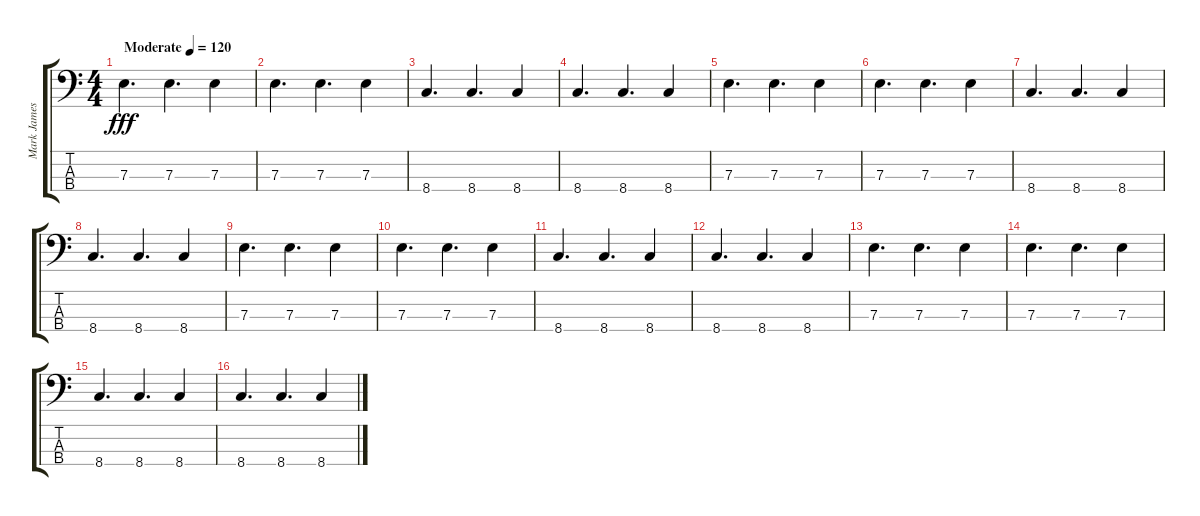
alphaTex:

\track ("Mark James Klepaski (basso)" "Mark James") {instrument electricbassfinger}
\staff {score tabs}
\tuning (G2 D2 A1 E1) {hide}
\ts (4 4)
\tempo (120 "Moderate")
\clef f4
\ks c
7.3.4{d dy fff instrument electricbassfinger} 7.3.4{d} 7.3.4 |
7.3.4{d} 7.3.4{d} 7.3.4 |
8.4.4{d} 8.4.4{d} 8.4.4 |
8.4.4{d} 8.4.4{d} 8.4.4 |
7.3.4{d} 7.3.4{d} 7.3.4 |
7.3.4{d} 7.3.4{d} 7.3.4 |
8.4.4{d} 8.4.4{d} 8.4.4 |
8.4.4{d} 8.4.4{d} 8.4.4 |
7.3.4{d} 7.3.4{d} 7.3.4 |
7.3.4{d} 7.3.4{d} 7.3.4 |
8.4.4{d} 8.4.4{d} 8.4.4 |
8.4.4{d} 8.4.4{d} 8.4.4 |
7.3.4{d} 7.3.4{d} 7.3.4 |
7.3.4{d} 7.3.4{d} 7.3.4 |
8.4.4{d} 8.4.4{d} 8.4.4 |
8.4.4{d} 8.4.4{d} 8.4.4
